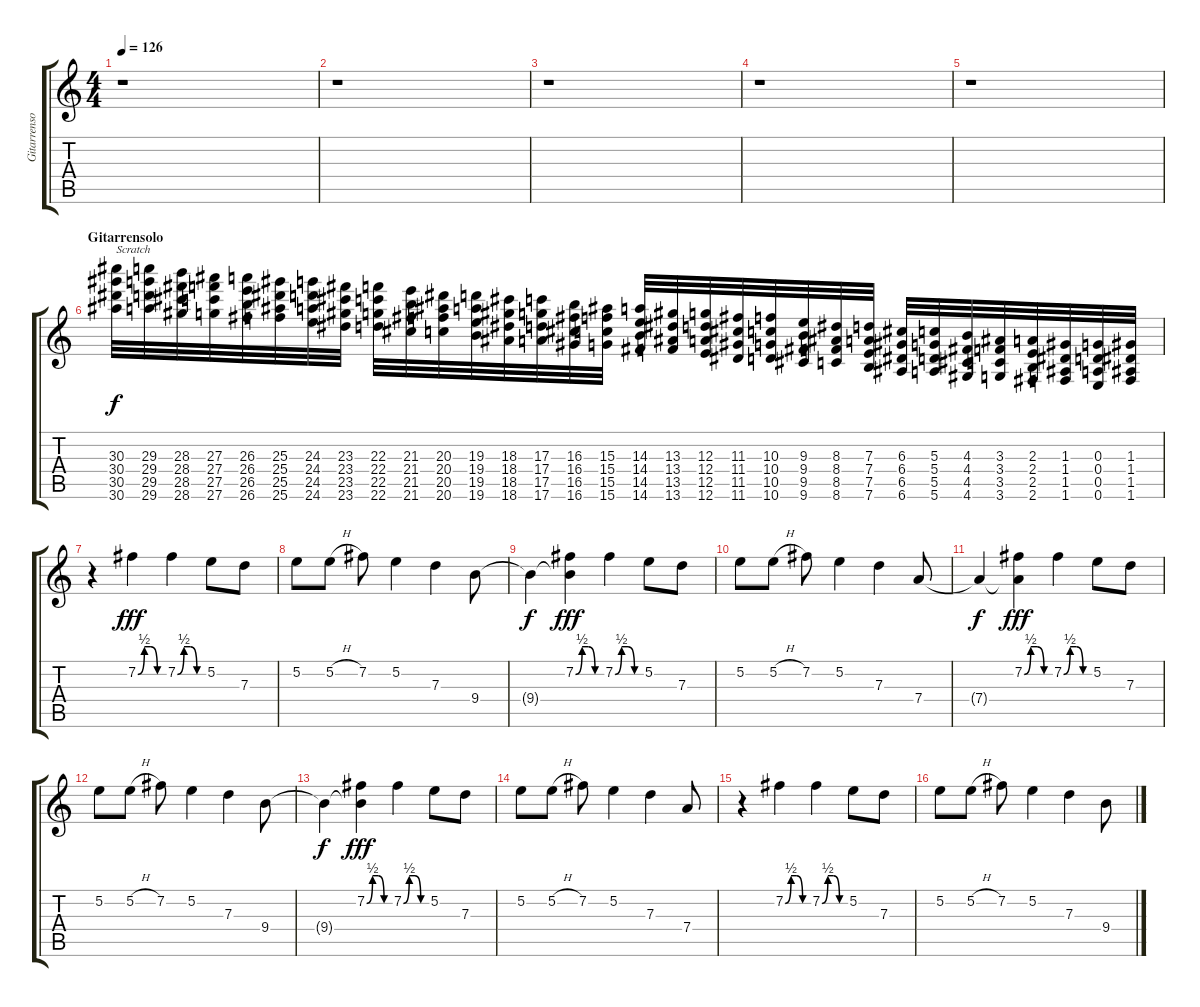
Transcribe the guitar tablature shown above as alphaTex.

\track ("Gitarrensolos - Farin" "Gitarrenso") {instrument distortionguitar}
\staff {score tabs}
\tuning (E4 B3 G3 D3 A2 E2) {hide}
\ts (4 4)
\tempo 126
\clef g2
\ks c
r.1{dy f} |
r.1 |
r.1 |
r.1 |
r.1 |
\section ("" "Gitarrensolo")
(30.3 30.4 30.5 30.6).32{txt "Scratch"} (29.3 29.4 29.5 29.6).32 (28.3 28.4 28.5 28.6).32 (27.3 27.4 27.5 27.6).32 (26.3 26.4 26.5 26.6).32 (25.3 25.4 25.5 25.6).32 (24.3 24.4 24.5 24.6).32 (23.3 23.4 23.5 23.6).32 (22.3 22.4 22.5 22.6).32 (21.3 21.4 21.5 21.6).32 (20.3 20.4 20.5 20.6).32 (19.3 19.4 19.5 19.6).32 (18.3 18.4 18.5 18.6).32 (17.3 17.4 17.5 17.6).32 (16.3 16.4 16.5 16.6).32 (15.3 15.4 15.5 15.6).32 (14.3 14.4 14.5 14.6).32 (13.3 13.4 13.5 13.6).32 (12.3 12.4 12.5 12.6).32 (11.3 11.4 11.5 11.6).32 (10.3 10.4 10.5 10.6).32 (9.3 9.4 9.5 9.6).32 (8.3 8.4 8.5 8.6).32 (7.3 7.4 7.5 7.6).32 (6.3 6.4 6.5 6.6).32 (5.3 5.4 5.5 5.6).32 (4.3 4.4 4.5 4.6).32 (3.3 3.4 3.5 3.6).32 (2.3 2.4 2.5 2.6).32 (1.3 1.4 1.5 1.6).32 (0.3 0.4 0.5 0.6).32 (1.3 1.4 1.5 1.6).32 |
r.4 7.2{be (custom 0 0 15 2 30 2 45 0 60 0)}.4{dy fff} 7.2{be (custom 0 0 15 2 30 2 45 0 60 0)}.4 5.2.8 7.3.8 |
5.2.8 5.2{h}.8 7.2.8 5.2.4 7.3.4 9.4.8 |
9.4{t}.4{dy f} (7.2{be (custom 0 0 15 2 30 2 45 0 60 0)} 9.4{t}).4{dy fff} 7.2{be (custom 0 0 15 2 30 2 45 0 60 0)}.4 5.2.8 7.3.8 |
5.2.8 5.2{h}.8 7.2.8 5.2.4 7.3.4 7.4.8 |
7.4{t}.4{dy f} (7.2{be (custom 0 0 15 2 30 2 46 0 60 0)} 7.4{t}).4{dy fff} 7.2{be (custom 0 0 15 2 30 2 45 0 60 0)}.4 5.2.8 7.3.8 |
5.2.8 5.2{h}.8 7.2.8 5.2.4 7.3.4 9.4.8 |
9.4{t}.4{dy f} (7.2{be (custom 0 0 15 2 30 2 45 0 60 0)} 9.4{t}).4{dy fff} 7.2{be (custom 0 0 15 2 30 2 45 0 60 0)}.4 5.2.8 7.3.8 |
5.2.8 5.2{h}.8 7.2.8 5.2.4 7.3.4 7.4.8 |
r.4 7.2{be (custom 0 0 15 2 30 2 45 0 60 0)}.4 7.2{be (custom 0 0 15 2 30 2 45 0 60 0)}.4 5.2.8 7.3.8 |
5.2.8 5.2{h}.8 7.2.8 5.2.4 7.3.4 9.4.8
